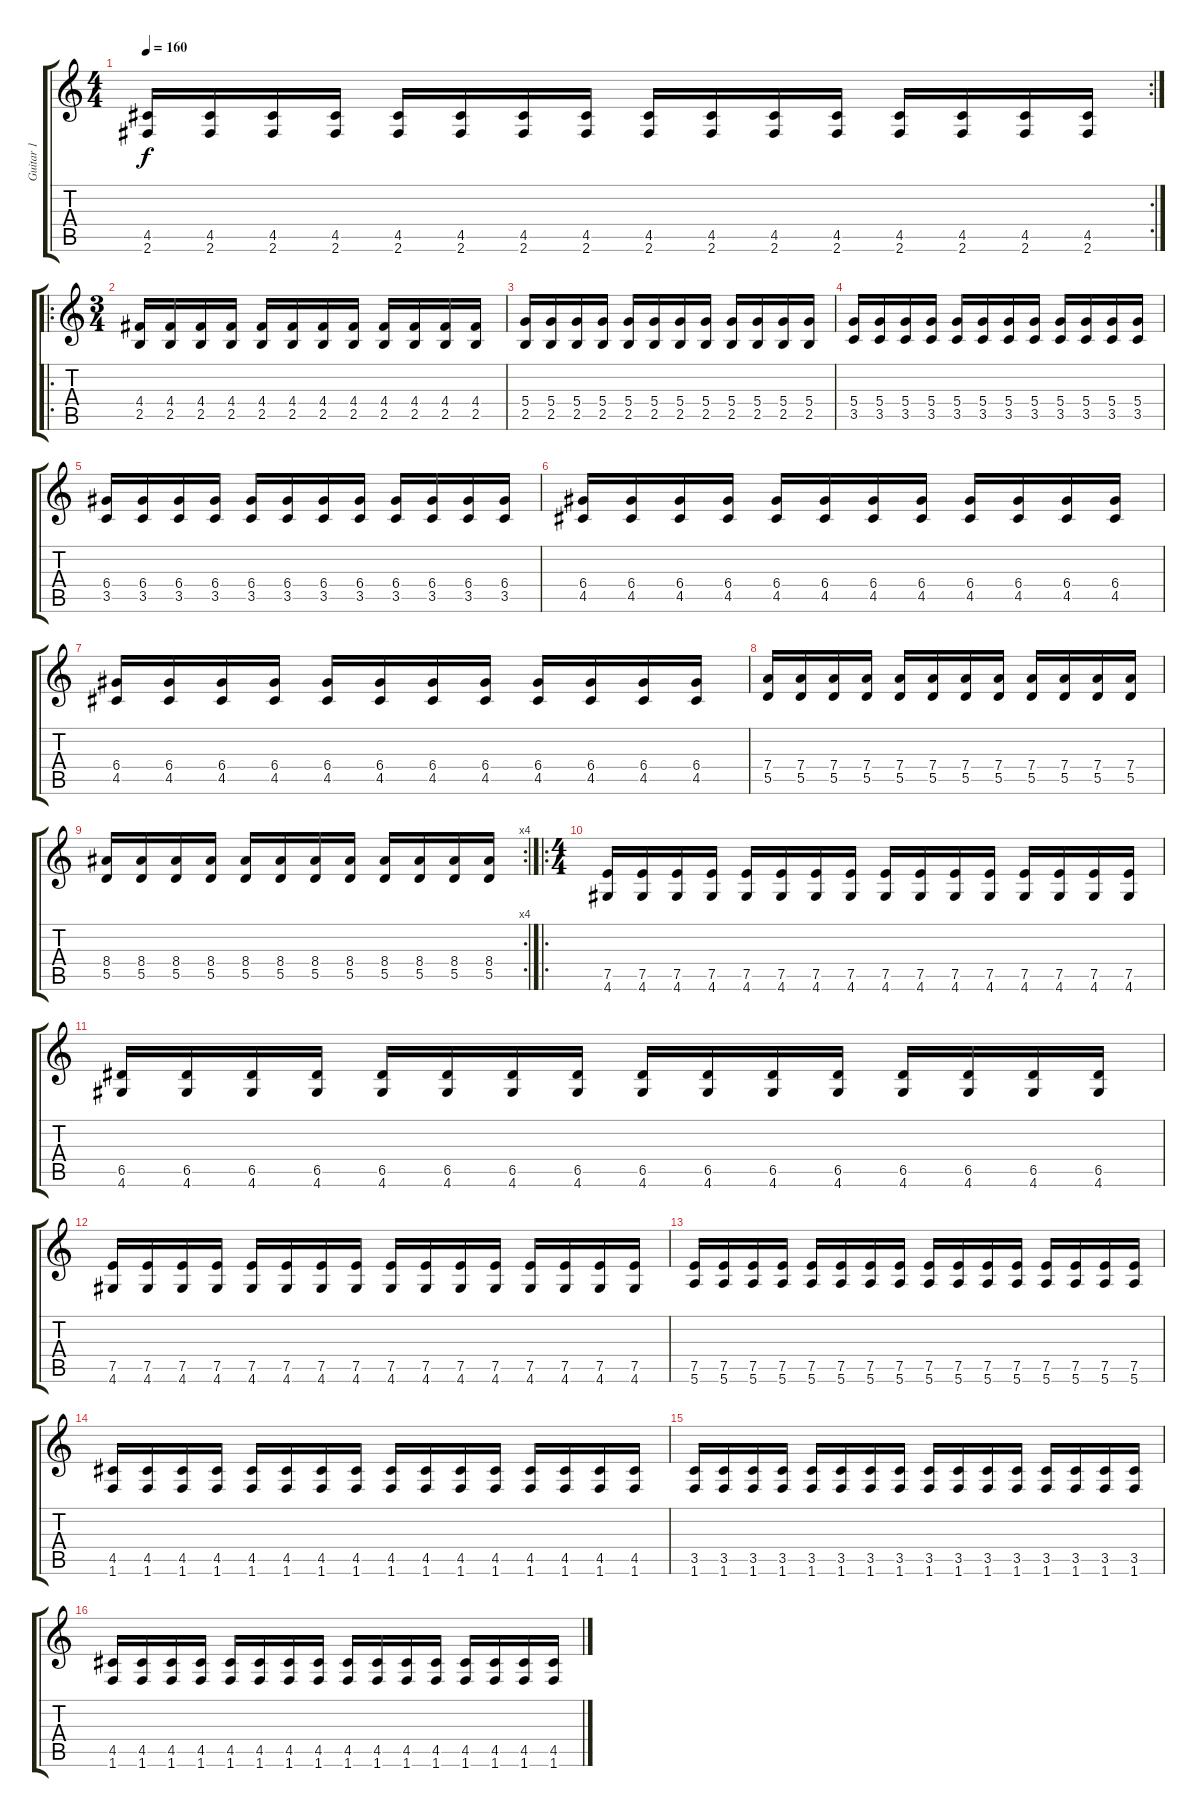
\track ("Guitar 1" "Guitar 1") {instrument distortionguitar}
\staff {score tabs}
\tuning (E4 B3 G3 D3 A2 E2) {hide}
\rc 2
\ts (4 4)
\tempo 160
\clef g2
\ks c
(4.5 2.6).16{dy f} (4.5 2.6).16 (4.5 2.6).16 (4.5 2.6).16 (4.5 2.6).16 (4.5 2.6).16 (4.5 2.6).16 (4.5 2.6).16 (4.5 2.6).16 (4.5 2.6).16 (4.5 2.6).16 (4.5 2.6).16 (4.5 2.6).16 (4.5 2.6).16 (4.5 2.6).16 (4.5 2.6).16 |
\ro
\ts (3 4)
(4.4 2.5).16 (4.4 2.5).16 (4.4 2.5).16 (4.4 2.5).16 (4.4 2.5).16 (4.4 2.5).16 (4.4 2.5).16 (4.4 2.5).16 (4.4 2.5).16 (4.4 2.5).16 (4.4 2.5).16 (4.4 2.5).16 |
(5.4 2.5).16 (5.4 2.5).16 (5.4 2.5).16 (5.4 2.5).16 (5.4 2.5).16 (5.4 2.5).16 (5.4 2.5).16 (5.4 2.5).16 (5.4 2.5).16 (5.4 2.5).16 (5.4 2.5).16 (5.4 2.5).16 |
(5.4 3.5).16 (5.4 3.5).16 (5.4 3.5).16 (5.4 3.5).16 (5.4 3.5).16 (5.4 3.5).16 (5.4 3.5).16 (5.4 3.5).16 (5.4 3.5).16 (5.4 3.5).16 (5.4 3.5).16 (5.4 3.5).16 |
(6.4 3.5).16 (6.4 3.5).16 (6.4 3.5).16 (6.4 3.5).16 (6.4 3.5).16 (6.4 3.5).16 (6.4 3.5).16 (6.4 3.5).16 (6.4 3.5).16 (6.4 3.5).16 (6.4 3.5).16 (6.4 3.5).16 |
(6.4 4.5).16 (6.4 4.5).16 (6.4 4.5).16 (6.4 4.5).16 (6.4 4.5).16 (6.4 4.5).16 (6.4 4.5).16 (6.4 4.5).16 (6.4 4.5).16 (6.4 4.5).16 (6.4 4.5).16 (6.4 4.5).16 |
(6.4 4.5).16 (6.4 4.5).16 (6.4 4.5).16 (6.4 4.5).16 (6.4 4.5).16 (6.4 4.5).16 (6.4 4.5).16 (6.4 4.5).16 (6.4 4.5).16 (6.4 4.5).16 (6.4 4.5).16 (6.4 4.5).16 |
(7.4 5.5).16 (7.4 5.5).16 (7.4 5.5).16 (7.4 5.5).16 (7.4 5.5).16 (7.4 5.5).16 (7.4 5.5).16 (7.4 5.5).16 (7.4 5.5).16 (7.4 5.5).16 (7.4 5.5).16 (7.4 5.5).16 |
\rc 4
(8.4 5.5).16 (8.4 5.5).16 (8.4 5.5).16 (8.4 5.5).16 (8.4 5.5).16 (8.4 5.5).16 (8.4 5.5).16 (8.4 5.5).16 (8.4 5.5).16 (8.4 5.5).16 (8.4 5.5).16 (8.4 5.5).16 |
\ro
\ts (4 4)
(7.5 4.6).16 (7.5 4.6).16 (7.5 4.6).16 (7.5 4.6).16 (7.5 4.6).16 (7.5 4.6).16 (7.5 4.6).16 (7.5 4.6).16 (7.5 4.6).16 (7.5 4.6).16 (7.5 4.6).16 (7.5 4.6).16 (7.5 4.6).16 (7.5 4.6).16 (7.5 4.6).16 (7.5 4.6).16 |
(6.5 4.6).16 (6.5 4.6).16 (6.5 4.6).16 (6.5 4.6).16 (6.5 4.6).16 (6.5 4.6).16 (6.5 4.6).16 (6.5 4.6).16 (6.5 4.6).16 (6.5 4.6).16 (6.5 4.6).16 (6.5 4.6).16 (6.5 4.6).16 (6.5 4.6).16 (6.5 4.6).16 (6.5 4.6).16 |
(7.5 4.6).16 (7.5 4.6).16 (7.5 4.6).16 (7.5 4.6).16 (7.5 4.6).16 (7.5 4.6).16 (7.5 4.6).16 (7.5 4.6).16 (7.5 4.6).16 (7.5 4.6).16 (7.5 4.6).16 (7.5 4.6).16 (7.5 4.6).16 (7.5 4.6).16 (7.5 4.6).16 (7.5 4.6).16 |
(7.5 5.6).16 (7.5 5.6).16 (7.5 5.6).16 (7.5 5.6).16 (7.5 5.6).16 (7.5 5.6).16 (7.5 5.6).16 (7.5 5.6).16 (7.5 5.6).16 (7.5 5.6).16 (7.5 5.6).16 (7.5 5.6).16 (7.5 5.6).16 (7.5 5.6).16 (7.5 5.6).16 (7.5 5.6).16 |
(4.5 1.6).16 (4.5 1.6).16 (4.5 1.6).16 (4.5 1.6).16 (4.5 1.6).16 (4.5 1.6).16 (4.5 1.6).16 (4.5 1.6).16 (4.5 1.6).16 (4.5 1.6).16 (4.5 1.6).16 (4.5 1.6).16 (4.5 1.6).16 (4.5 1.6).16 (4.5 1.6).16 (4.5 1.6).16 |
(3.5 1.6).16 (3.5 1.6).16 (3.5 1.6).16 (3.5 1.6).16 (3.5 1.6).16 (3.5 1.6).16 (3.5 1.6).16 (3.5 1.6).16 (3.5 1.6).16 (3.5 1.6).16 (3.5 1.6).16 (3.5 1.6).16 (3.5 1.6).16 (3.5 1.6).16 (3.5 1.6).16 (3.5 1.6).16 |
(4.5 1.6).16 (4.5 1.6).16 (4.5 1.6).16 (4.5 1.6).16 (4.5 1.6).16 (4.5 1.6).16 (4.5 1.6).16 (4.5 1.6).16 (4.5 1.6).16 (4.5 1.6).16 (4.5 1.6).16 (4.5 1.6).16 (4.5 1.6).16 (4.5 1.6).16 (4.5 1.6).16 (4.5 1.6).16
